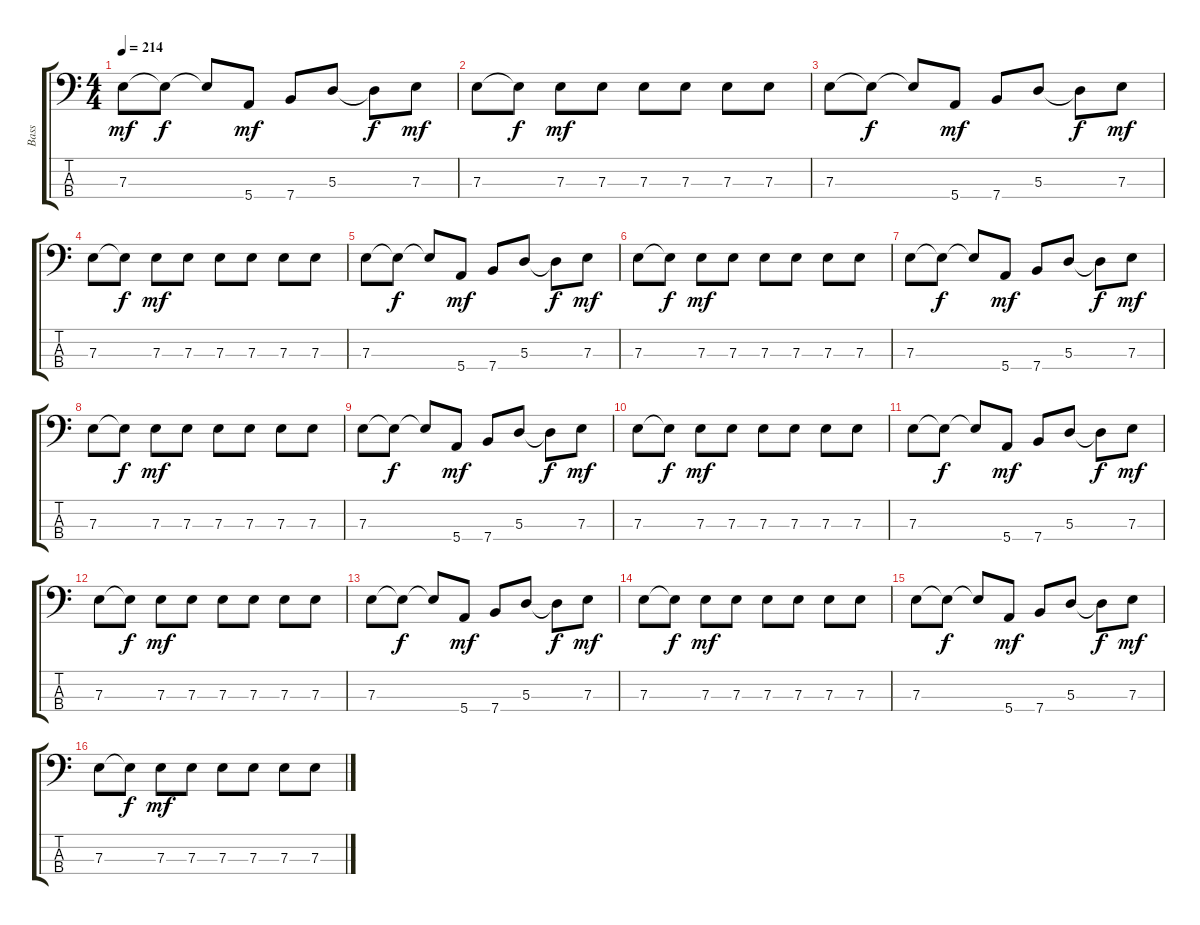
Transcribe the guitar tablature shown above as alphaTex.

\track ("Bass" "Bass") {instrument electricbassfinger}
\staff {score tabs}
\tuning (G2 D2 A1 E1) {hide}
\ts (4 4)
\tempo 214
\clef f4
\ks c
7.3.8{dy mf} 7.3{t}.8{dy f} 7.3{t}.8 5.4.8{dy mf} 7.4.8 5.3.8 5.3{t}.8{dy f} 7.3.8{dy mf} |
7.3.8 7.3{t}.8{dy f} 7.3.8{dy mf} 7.3.8 7.3.8 7.3.8 7.3.8 7.3.8 |
7.3.8 7.3{t}.8{dy f} 7.3{t}.8 5.4.8{dy mf} 7.4.8 5.3.8 5.3{t}.8{dy f} 7.3.8{dy mf} |
7.3.8 7.3{t}.8{dy f} 7.3.8{dy mf} 7.3.8 7.3.8 7.3.8 7.3.8 7.3.8 |
7.3.8 7.3{t}.8{dy f} 7.3{t}.8 5.4.8{dy mf} 7.4.8 5.3.8 5.3{t}.8{dy f} 7.3.8{dy mf} |
7.3.8 7.3{t}.8{dy f} 7.3.8{dy mf} 7.3.8 7.3.8 7.3.8 7.3.8 7.3.8 |
7.3.8 7.3{t}.8{dy f} 7.3{t}.8 5.4.8{dy mf} 7.4.8 5.3.8 5.3{t}.8{dy f} 7.3.8{dy mf} |
7.3.8 7.3{t}.8{dy f} 7.3.8{dy mf} 7.3.8 7.3.8 7.3.8 7.3.8 7.3.8 |
7.3.8 7.3{t}.8{dy f} 7.3{t}.8 5.4.8{dy mf} 7.4.8 5.3.8 5.3{t}.8{dy f} 7.3.8{dy mf} |
7.3.8 7.3{t}.8{dy f} 7.3.8{dy mf} 7.3.8 7.3.8 7.3.8 7.3.8 7.3.8 |
7.3.8 7.3{t}.8{dy f} 7.3{t}.8 5.4.8{dy mf} 7.4.8 5.3.8 5.3{t}.8{dy f} 7.3.8{dy mf} |
7.3.8 7.3{t}.8{dy f} 7.3.8{dy mf} 7.3.8 7.3.8 7.3.8 7.3.8 7.3.8 |
7.3.8 7.3{t}.8{dy f} 7.3{t}.8 5.4.8{dy mf} 7.4.8 5.3.8 5.3{t}.8{dy f} 7.3.8{dy mf} |
7.3.8 7.3{t}.8{dy f} 7.3.8{dy mf} 7.3.8 7.3.8 7.3.8 7.3.8 7.3.8 |
7.3.8 7.3{t}.8{dy f} 7.3{t}.8 5.4.8{dy mf} 7.4.8 5.3.8 5.3{t}.8{dy f} 7.3.8{dy mf} |
7.3.8 7.3{t}.8{dy f} 7.3.8{dy mf} 7.3.8 7.3.8 7.3.8 7.3.8 7.3.8
